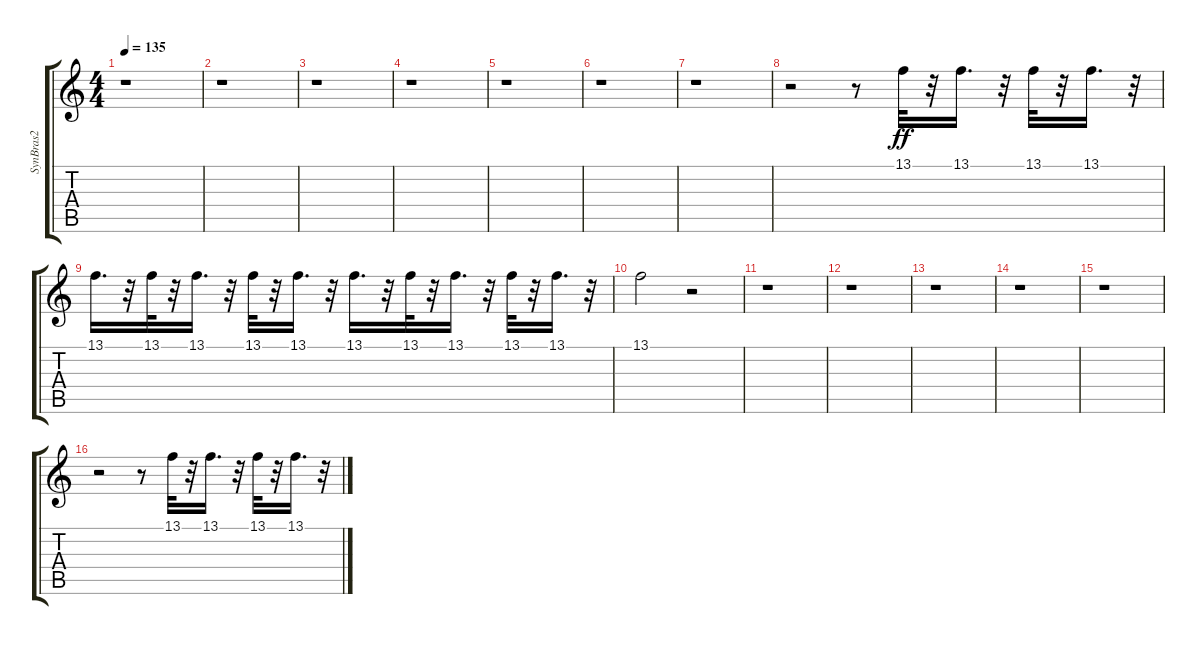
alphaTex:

\track ("SynBras2" "SynBras2") {instrument synthbrass1}
\staff {score tabs}
\tuning (E4 B3 G3 D3 A2 E2) {hide}
\ts (4 4)
\tempo 135
\clef g2
\ks c
r.1{dy ff} |
r.1 |
r.1 |
r.1 |
r.1 |
r.1 |
r.1 |
r.2 r.8 13.1.32 r.32 13.1.16{d} r.32 13.1.32 r.32 13.1.16{d} r.32 |
13.1.16{d} r.32 13.1.32 r.32 13.1.16{d} r.32 13.1.32 r.32 13.1.16{d} r.32 13.1.16{d} r.32 13.1.32 r.32 13.1.16{d} r.32 13.1.32 r.32 13.1.16{d} r.32 |
13.1.2 r.2 |
r.1 |
r.1 |
r.1 |
r.1 |
r.1 |
r.2 r.8 13.1.32 r.32 13.1.16{d} r.32 13.1.32 r.32 13.1.16{d} r.32
